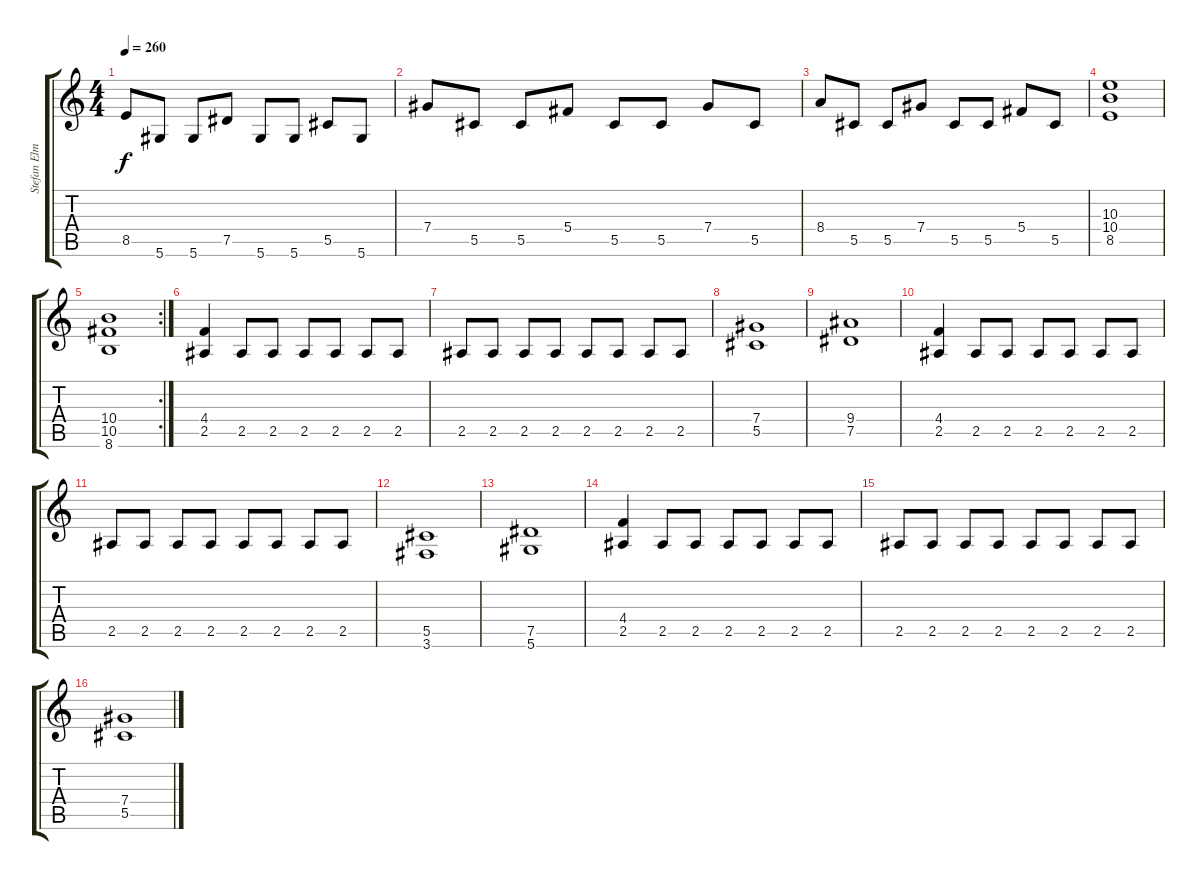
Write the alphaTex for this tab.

\track ("Stefan Elmgren (Rhythm Guitar)" "Stefan Elm") {instrument distortionguitar}
\staff {score tabs}
\tuning (Eb4 Bb3 Gb3 Db3 Ab2 Eb2) {hide}
\ts (4 4)
\tempo 260
\clef g2
\ks c
8.5.8{dy f} 5.6.8 5.6.8 7.5.8 5.6.8 5.6.8 5.5.8 5.6.8 |
7.4.8 5.5.8 5.5.8 5.4.8 5.5.8 5.5.8 7.4.8 5.5.8 |
8.4.8 5.5.8 5.5.8 7.4.8 5.5.8 5.5.8 5.4.8 5.5.8 |
(10.3 10.4 8.5).1 |
\rc 2
(10.4 10.5 8.6).1 |
(4.4 2.5).4 2.5.8 2.5.8 2.5.8 2.5.8 2.5.8 2.5.8 |
2.5.8 2.5.8 2.5.8 2.5.8 2.5.8 2.5.8 2.5.8 2.5.8 |
(7.4 5.5).1 |
(9.4 7.5).1 |
(4.4 2.5).4 2.5.8 2.5.8 2.5.8 2.5.8 2.5.8 2.5.8 |
2.5.8 2.5.8 2.5.8 2.5.8 2.5.8 2.5.8 2.5.8 2.5.8 |
(5.5 3.6).1 |
(7.5 5.6).1 |
(4.4 2.5).4 2.5.8 2.5.8 2.5.8 2.5.8 2.5.8 2.5.8 |
2.5.8 2.5.8 2.5.8 2.5.8 2.5.8 2.5.8 2.5.8 2.5.8 |
(7.4 5.5).1
